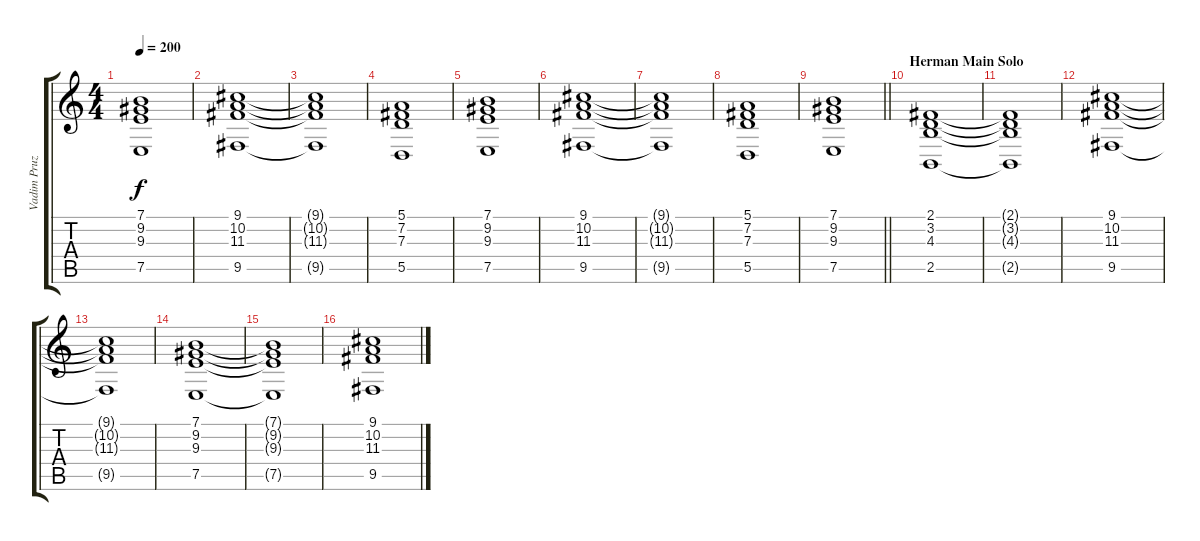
\track ("Vadim Pruzhanov | Keyboard 3" "Vadim Pruz") {instrument stringensemble1}
\staff {score tabs}
\tuning (E4 B3 G3 D3 A2 E2) {hide}
\ts (4 4)
\tempo 200
\clef g2
\ks c
(7.1 9.2 9.3 7.5).1{dy f} |
(9.1 10.2 11.3 9.5).1 |
(9.1{t} 10.2{t} 11.3{t} 9.5{t}).1 |
(5.1 7.2 7.3 5.5).1 |
(7.1 9.2 9.3 7.5).1 |
(9.1 10.2 11.3 9.5).1 |
(9.1{t} 10.2{t} 11.3{t} 9.5{t}).1 |
(5.1 7.2 7.3 5.5).1 |
\barLineRight lightlight
(7.1 9.2 9.3 7.5).1 |
\section ("" "Herman Main Solo")
(2.1 3.2 4.3 2.5).1 |
(2.1{t} 3.2{t} 4.3{t} 2.5{t}).1 |
(9.1 10.2 11.3 9.5).1 |
(9.1{t} 10.2{t} 11.3{t} 9.5{t}).1 |
(7.1 9.2 9.3 7.5).1 |
(7.1{t} 9.2{t} 9.3{t} 7.5{t}).1 |
(9.1 10.2 11.3 9.5).1
